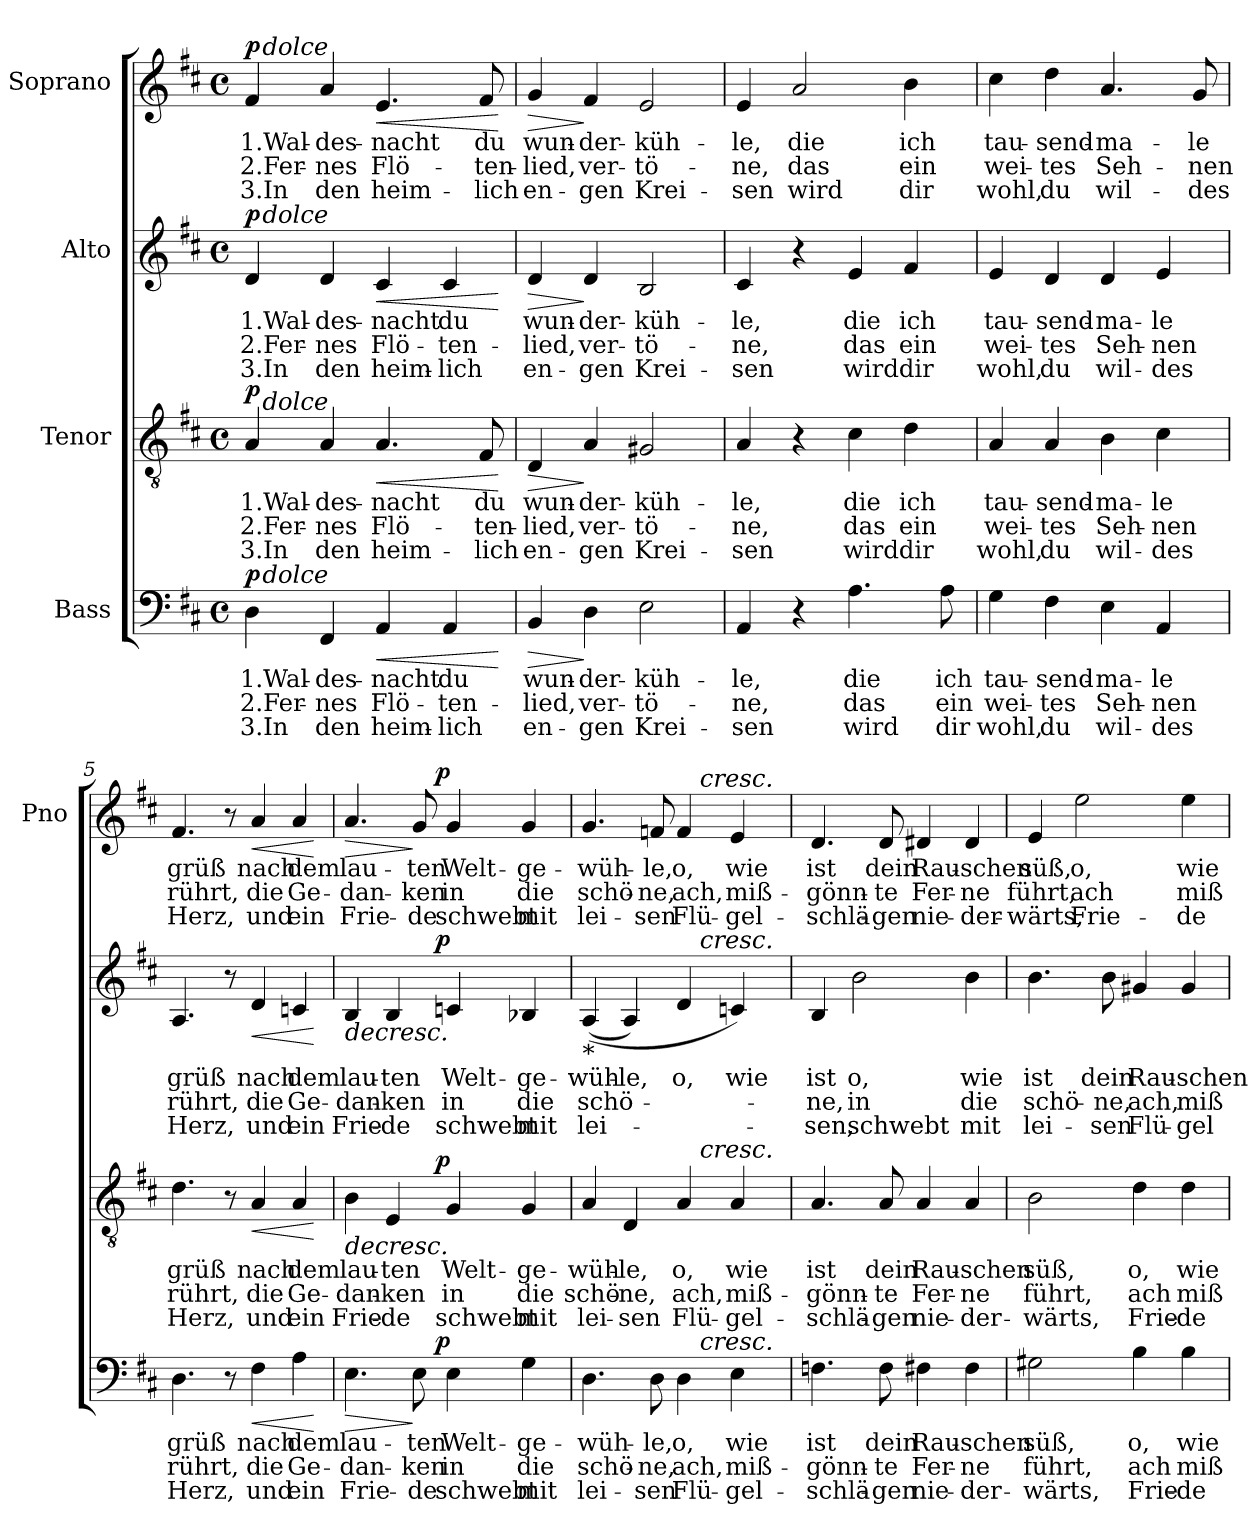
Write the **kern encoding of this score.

**kern	**text	**text	**text	**dynam	**kern	**text	**text	**text	**dynam	**kern	**text	**text	**text	**dynam	**kern	**text	**text	**text	**dynam
*part4	*part4	*part4	*part4	*part4	*part3	*part3	*part3	*part3	*part3	*part2	*part2	*part2	*part2	*part2	*part1	*part1	*part1	*part1	*part1
*staff4	*staff4	*staff4	*staff4	*staff4	*staff3	*staff3	*staff3	*staff3	*staff3	*staff2	*staff2	*staff2	*staff2	*staff2	*staff1	*staff1	*staff1	*staff1	*staff1
*I"Bass	*	*	*	*	*I"Tenor	*	*	*	*	*I"Alto	*	*	*	*	*I"Soprano	*	*	*	*
*	*	*	*	*	*	*	*	*	*	*	*	*	*	*	*I'Pno	*	*	*	*
*clefF4	*	*	*	*	*clefGv2	*	*	*	*	*clefG2	*	*	*	*	*clefG2	*	*	*	*
*k[f#c#]	*	*	*	*	*k[f#c#]	*	*	*	*	*k[f#c#]	*	*	*	*	*k[f#c#]	*	*	*	*
*D:	*	*	*	*	*D:	*	*	*	*	*D:	*	*	*	*	*D:	*	*	*	*
*M4/4	*	*	*	*	*M4/4	*	*	*	*	*M4/4	*	*	*	*	*M4/4	*	*	*	*
*met(c)	*	*	*	*	*met(c)	*	*	*	*	*met(c)	*	*	*	*	*met(c)	*	*	*	*
=1	=1	=1	=1	=1	=1	=1	=1	=1	=1	=1	=1	=1	=1	=1	=1	=1	=1	=1	=1
!	!	!	!	!	!	!	!	!	!	!	!	!	!	!	!LO:TX:a:t=Etwas langsam	!	!	!	!
!	!	!	!	!LO:DY:a	!	!	!	!	!LO:DY:a	!	!	!	!	!LO:DY:a	!	!	!	!	!LO:DY:a
*^	*	*	*	*	*^	*	*	*	*	*^	*	*	*	*	*^	*	*	*	*
4D\	32ryy	1.Wal-	2.Fer-	3.In	p	4A/	32ryy	1.Wal-	2.Fer-	3.In	p	4d/	32ryy	1.Wal-	2.Fer-	3.In	p	4f#/	32ryy	1.Wal-	2.Fer-	3.In	p
!	!	!	!	!	!	!	!	!	!	!	!	!	!	!	!	!	!	!	!LO:TX:a:i:t=dolce	!	!	!	!
!	!	!	!	!	!	!	!	!	!	!	!	!	!LO:TX:a:i:t=dolce	!	!	!	!	!	!	!	!	!	!
!	!	!	!	!	!	!	!LO:TX:a:i:t=dolce	!	!	!	!	!	!	!	!	!	!	!	!	!	!	!	!
!	!LO:TX:a:i:t=dolce	!	!	!	!	!	!	!	!	!	!	!	!	!	!	!	!	!	!	!	!	!	!
.	2ryy	.	.	.	.	.	2ryy	.	.	.	.	.	2ryy	.	.	.	.	.	2ryy	.	.	.	.
4FF#/	.	-des-	-nes	den	.	4A/	.	-des-	-nes	den	.	4d/	.	-des-	-nes	den	.	4a/	.	-des-	-nes	den	.
!	!	!	!	!	!LO:HP:b	!	!	!	!	!	!LO:HP:b	!	!	!	!	!	!LO:HP:b	!	!	!	!	!	!LO:HP:b
4AA/	.	-nacht	Flö-	heim-	<	4.A/	.	-nacht	Flö-	heim-	<	4c#/	.	-nacht	Flö-	heim-	<	4.e/	.	-nacht	Flö-	heim-	<
.	4...ryy	.	.	.	.	.	4...ryy	.	.	.	.	.	4...ryy	.	.	.	.	.	4...ryy	.	.	.	.
4AA/	.	du	-ten-	-lich	.	.	.	.	.	.	.	4c#/	.	du	-ten-	-lich	.	.	.	.	.	.	.
.	.	.	.	.	.	8F#/	.	du	-ten-	-lich	.	.	.	.	.	.	.	8f#/	.	du	-ten-	-lich	.
.	.	.	.	.	[	.	.	.	.	.	[	.	.	.	.	.	[	.	.	.	.	.	[
=2	=2	=2	=2	=2	=2	=2	=2	=2	=2	=2	=2	=2	=2	=2	=2	=2	=2	=2	=2	=2	=2	=2	=2
!	!	!	!	!	!LO:HP:b	!	!	!	!	!	!LO:HP:b	!	!	!	!	!	!LO:HP:b	!	!	!	!	!	!LO:HP:b
*v	*v	*	*	*	*	*	*	*	*	*	*	*v	*v	*	*	*	*	*v	*v	*	*	*	*
*	*	*	*	*	*v	*v	*	*	*	*	*	*	*	*	*	*	*	*	*	*
4BB/	wun-	-lied,	en-	>	4D/	wun-	-lied,	en-	>	4d/	wun-	-lied,	en-	>	4g/	wun-	-lied,	en-	>
4D\	-der-	ver-	-gen	]	4A/	-der-	ver-	-gen	]	4d/	-der-	ver-	-gen	]	4f#/	-der-	ver-	-gen	]
2E\	-küh-	-tö-	Krei-	.	2G#X/	-küh-	-tö-	Krei-	.	2B/	-küh-	-tö-	Krei-	.	2e/	-küh-	-tö-	Krei-	.
=3	=3	=3	=3	=3	=3	=3	=3	=3	=3	=3	=3	=3	=3	=3	=3	=3	=3	=3	=3
4AA/	-le,	-ne,	-sen	.	4A/	-le,	-ne,	-sen	.	4c#/	-le,	-ne,	-sen	.	4e/	-le,	-ne,	-sen	.
4r	.	.	.	.	4r	.	.	.	.	4r	.	.	.	.	2a/	die	das	wird	.
4.A\	die	das	wird	.	4c#\	die	das	wird	.	4e/	die	das	wird	.	.	.	.	.	.
.	.	.	.	.	4d\	ich	ein	dir	.	4f#/	ich	ein	dir	.	4b\	ich	ein	dir	.
8A\	ich	ein	dir	.	.	.	.	.	.	.	.	.	.	.	.	.	.	.	.
=4	=4	=4	=4	=4	=4	=4	=4	=4	=4	=4	=4	=4	=4	=4	=4	=4	=4	=4	=4
4G\	tau-	wei-	wohl,	.	4A/	tau-	wei-	wohl,	.	4e/	tau-	wei-	wohl,	.	4cc#\	tau-	wei-	wohl,	.
4F#\	-send-	-tes	du	.	4A/	-send-	-tes	du	.	4d/	-send-	-tes	du	.	4dd\	-send-	-tes	du	.
4E\	-ma-	Seh-	wil-	.	4B\	-ma-	Seh-	wil-	.	4d/	-ma-	Seh-	wil-	.	4.a/	-ma-	Seh-	wil-	.
4AA/	-le	-nen	-des	.	4c#\	-le	-nen	-des	.	4e/	-le	-nen	-des	.	.	.	.	.	.
.	.	.	.	.	.	.	.	.	.	.	.	.	.	.	8g/	-le	-nen	-des	.
=5	=5	=5	=5	=5	=5	=5	=5	=5	=5	=5	=5	=5	=5	=5	=5	=5	=5	=5	=5
4.D\	grüß	rührt,	Herz,	.	4.d\	grüß	rührt,	Herz,	.	4.A/	grüß	rührt,	Herz,	.	4.f#/	grüß	rührt,	Herz,	.
8r	.	.	.	.	8r	.	.	.	.	8r	.	.	.	.	8r	.	.	.	.
!	!	!	!	!LO:HP:b	!	!	!	!	!LO:HP:b	!	!	!	!	!LO:HP:b	!	!	!	!	!LO:HP:b
4F#\	nach	die	und	<	4A/	nach	die	und	<	4d/	nach	die	und	<	4a/	nach	die	und	<
4A\	dem	Ge-	ein	.	4A/	dem	Ge-	ein	.	4cn/	dem	Ge-	ein	.	4a/	dem	Ge-	ein	.
.	.	.	.	[	.	.	.	.	[	.	.	.	.	[	.	.	.	.	[
!!LO:LB:g=z
=6	=6	=6	=6	=6	=6	=6	=6	=6	=6	=6	=6	=6	=6	=6	=6	=6	=6	=6	=6
!	!	!	!	!LO:HP:b	!	!	!	!	!LO:HP:b	!	!	!	!	!LO:HP:b	!	!	!	!	!LO:HP:b
*^	*	*	*	*	*^	*	*	*	*	*^	*	*	*	*	*^	*	*	*	*
4.E\	4...ryy	lau-	-dan-	Frie-	>	4B\	4...ryy	lau-	-dan-	Frie-	>	4B/	4...ryy	lau-	-dan-	Frie-	>	4.a/	4...ryy	lau-	-dan-	Frie-	>
.	.	.	.	.	.	4E/	.	-ten	-ken	-de	.	4B/	.	-ten	-ken	-de	.	.	.	.	.	.	.
8E\	.	-ten	-ken	-de	]	.	.	.	.	.	.	.	.	.	.	.	.	8g/	.	-ten	-ken	-de	]
!	!	!	!	!	!LO:DY:a	!	!	!	!	!	!LO:DY:a	!	!	!	!	!	!LO:DY:a	!	!	!	!	!	!LO:DY:a
.	2ryy	.	.	.	p	.	2ryy	.	.	.	p	.	2ryy	.	.	.	p	.	2ryy	.	.	.	p
4E\	.	Welt-	in	schwebt	.	4G/	.	Welt-	in	schwebt	]	4cn/	.	Welt-	in	schwebt	]	4g/	.	Welt-	in	schwebt	.
4G\	.	-ge-	die	mit	.	4G/	.	-ge-	die	mit	.	4B-X/	.	-ge-	die	mit	.	4g/	.	-ge-	die	mit	.
.	32ryy	.	.	.	.	.	32ryy	.	.	.	.	.	32ryy	.	.	.	.	.	32ryy	.	.	.	.
=7	=7	=7	=7	=7	=7	=7	=7	=7	=7	=7	=7	=7	=7	=7	=7	=7	=7	=7	=7	=7	=7	=7	=7
!	!	!	!	!	!	!	!	!	!	!	!	!LO:TX:b:t=*	!	!	!	!	!	!	!	!	!	!	!
4.D\	2ryy	-wüh-	schö-	lei-	.	4A/	2ryy	-wüh-	schö-	lei-	.	((4A/	2ryy	-wüh-	schö-	lei-	.	4.g/	2ryy	-wüh-	schö-	lei-	.
.	.	.	.	.	.	4D/	.	-le,	-ne,	-sen	.	4A/)	.	-le,	.	.	.	.	.	.	.	.	.
8D\	.	-le,	-ne,	-sen	.	.	.	.	.	.	.	.	.	.	.	.	.	8fn/	.	-le,	-ne,	-sen	.
4D\	16.ryy	o,	ach,	Flü-	.	4A/	16.ryy	o,	ach,	Flü-	.	4d/	16.ryy	o,	-­-	-­-	.	4f/	16.ryy	o,	ach,	Flü-	.
!	!	!	!	!	!	!	!	!	!	!	!	!	!	!	!	!	!	!	!LO:TX:a:i:t=cresc.	!	!	!	!
!	!	!	!	!	!	!	!	!	!	!	!	!	!LO:TX:a:i:t=cresc.	!	!	!	!	!	!	!	!	!	!
!	!	!	!	!	!	!	!LO:TX:a:i:t=cresc.	!	!	!	!	!	!	!	!	!	!	!	!	!	!	!	!
!	!LO:TX:a:i:t=cresc.	!	!	!	!	!	!	!	!	!	!	!	!	!	!	!	!	!	!	!	!	!	!
.	4ryy	.	.	.	.	.	4ryy	.	.	.	.	.	4ryy	.	.	.	.	.	4ryy	.	.	.	.
4E\	.	wie	miß-	-gel-	.	4A/	.	wie	miß-	-gel-	.	4cn/)	.	wie	.	.	.	4e/	.	wie	miß-	-gel-	.
.	8ryy	.	.	.	.	.	8ryy	.	.	.	.	.	8ryy	.	.	.	.	.	8ryy	.	.	.	.
.	32ryy	.	.	.	.	.	32ryy	.	.	.	.	.	32ryy	.	.	.	.	.	32ryy	.	.	.	.
*v	*v	*	*	*	*	*	*	*	*	*	*	*v	*v	*	*	*	*	*v	*v	*	*	*	*
*	*	*	*	*	*v	*v	*	*	*	*	*	*	*	*	*	*	*	*	*	*
=8	=8	=8	=8	=8	=8	=8	=8	=8	=8	=8	=8	=8	=8	=8	=8	=8	=8	=8	=8
4.Fn\	ist	-gönn-	-schlä-	.	4.A/	ist	-gönn-	-schlä-	.	4B/	ist	-ne,	-sen,	.	4.d/	ist	-gönn-	-schlä-	.
.	.	.	.	.	.	.	.	.	.	2b\	o,	in	schwebt	.	.	.	.	.	.
8F\	dein	-te	-gen	.	8A/	dein	-te	-gen	.	.	.	.	.	.	8d/	dein	-te	-gen	.
4F#X\	Rau-	Fer-	nie-	.	4A/	Rau-	Fer-	nie-	.	.	.	.	.	.	4d#X/	Rau-	Fer-	nie-	.
4F#\	-schen	-ne	-der-	.	4A/	-schen	-ne	-der-	.	4b\	wie	die	mit	.	4d#/	-schen	-ne	-der-	.
=9	=9	=9	=9	=9	=9	=9	=9	=9	=9	=9	=9	=9	=9	=9	=9	=9	=9	=9	=9
2G#X\	süß,	führt,	-wärts,	.	2B\	süß,	führt,	-wärts,	.	4.b\	ist	schö-	lei-	.	4e/	süß,	führt,	-wärts,	.
.	.	.	.	.	.	.	.	.	.	.	.	.	.	.	2ee\	o,	ach	Frie-	.
.	.	.	.	.	.	.	.	.	.	8b\	dein	-ne,	-sen	.	.	.	.	.	.
4B\	o,	ach	Frie-	.	4d\	o,	ach	Frie-	.	4g#X/	Rau-	ach,	Flü-	.	.	.	.	.	.
4B\	wie	miß-	-de	.	4d\	wie	miß-	-de	.	4g#/	-schen	miß-	-gel-	.	4ee\	wie	miß-	-de	.
=	=	=	=	=	=	=	=	=	=	=	=	=	=	=	=	=	=	=	=
*-	*-	*-	*-	*-	*-	*-	*-	*-	*-	*-	*-	*-	*-	*-	*-	*-	*-	*-	*-
